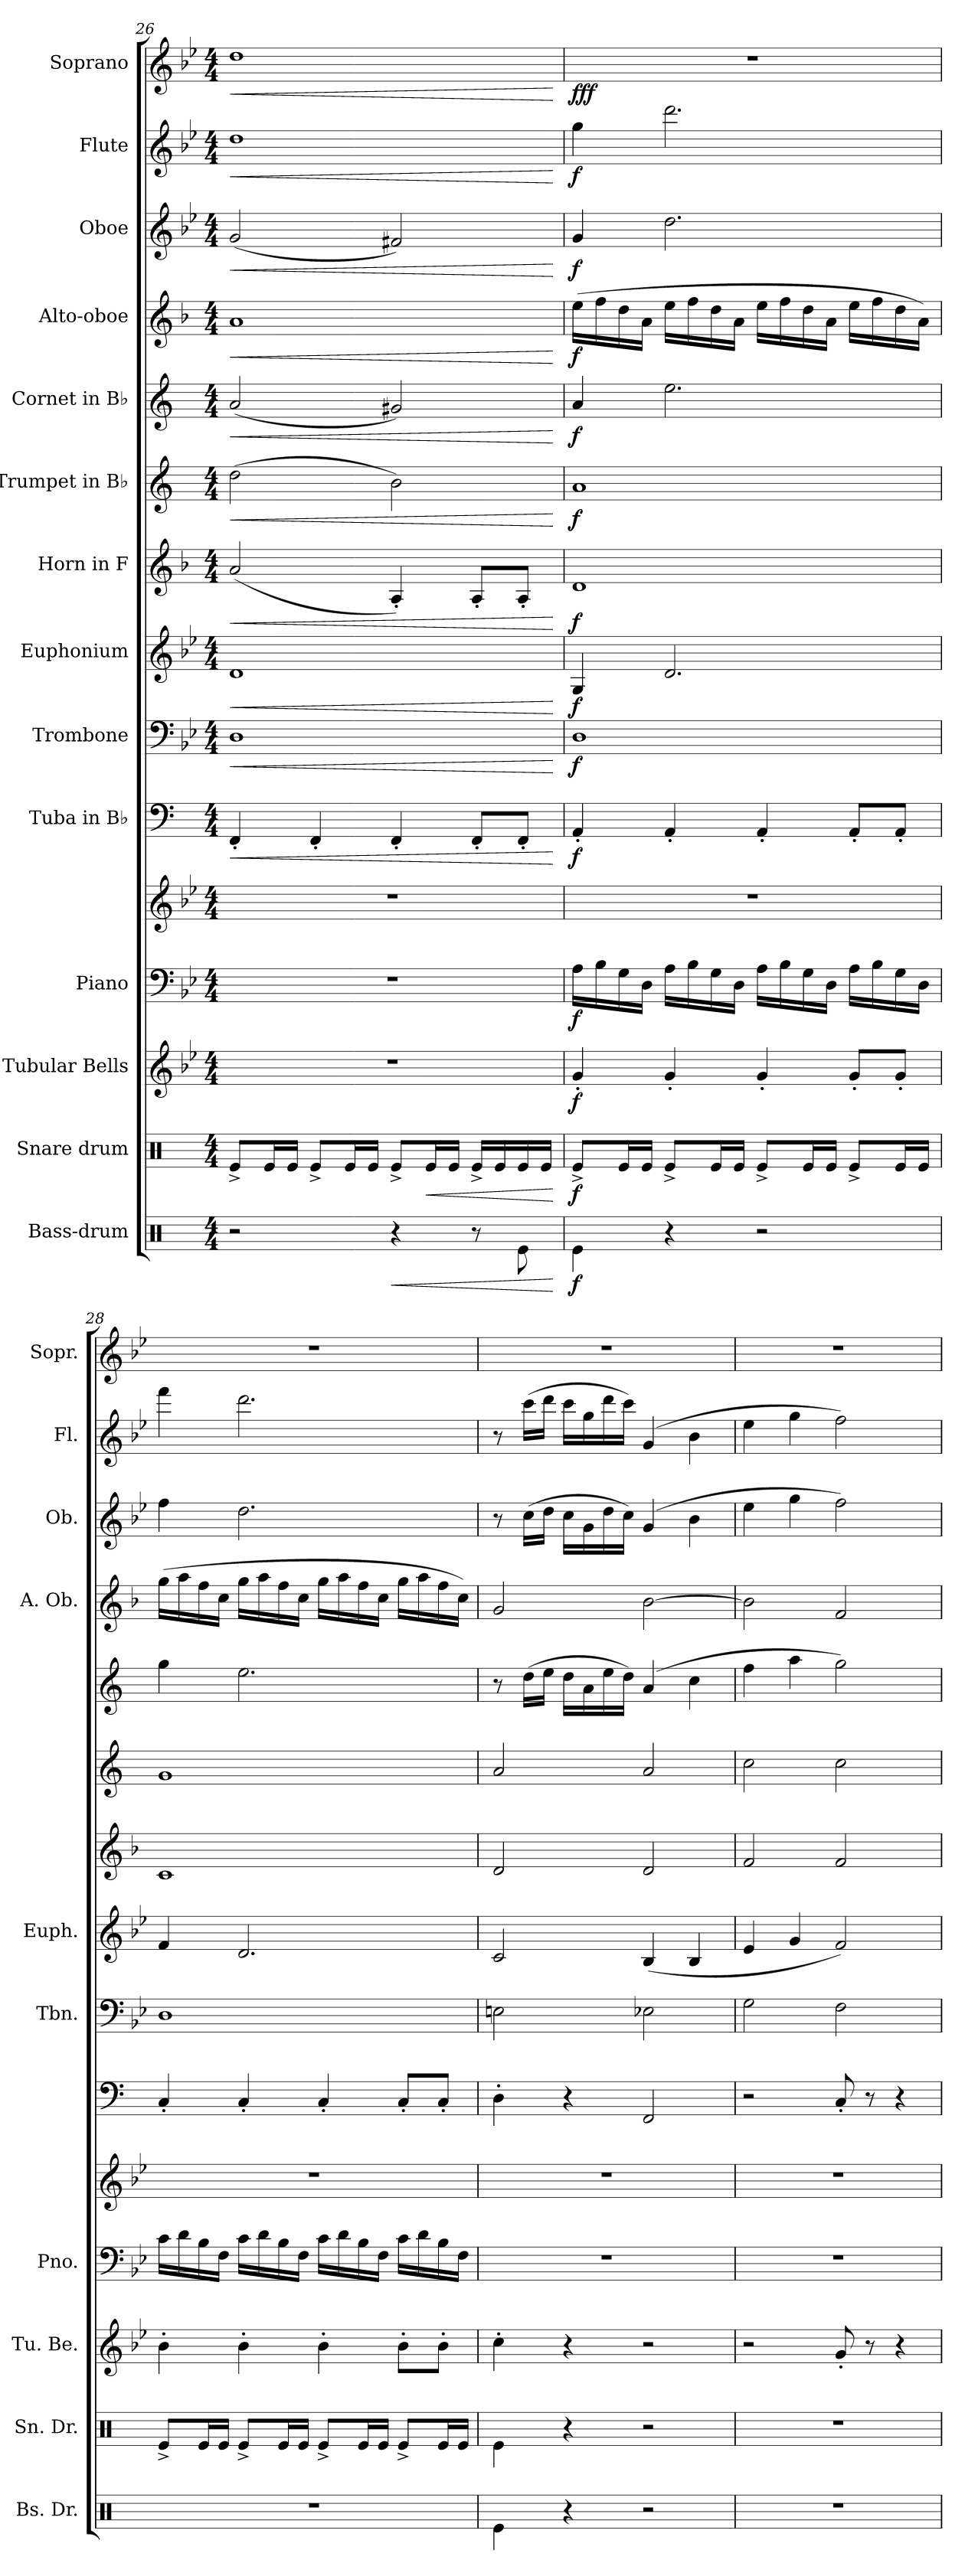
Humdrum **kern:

**kern	**dynam	**kern	**dynam	**kern	**dynam	**kern	**kern	**dynam	**kern	**dynam	**kern	**dynam	**kern	**dynam	**kern	**dynam	**kern	**dynam	**kern	**dynam	**kern	**dynam	**kern	**dynam	**kern	**dynam	**kern	**dynam
*part14	*part14	*part13	*part13	*part12	*part12	*part11	*part11	*part11	*part10	*part10	*part9	*part9	*part8	*part8	*part7	*part7	*part6	*part6	*part5	*part5	*part4	*part4	*part3	*part3	*part2	*part2	*part1	*part1
*staff15	*staff15	*staff14	*staff14	*staff13	*staff13	*staff12	*staff11	*staff11/12	*staff10	*staff10	*staff9	*staff9	*staff8	*staff8	*staff7	*staff7	*staff6	*staff6	*staff5	*staff5	*staff4	*staff4	*staff3	*staff3	*staff2	*staff2	*staff1	*staff1
*I"Bass-drum	*	*I"Snare drum	*	*I"Tubular Bells	*	*I"Piano	*	*	*I"Tuba in B♭	*	*I"Trombone	*	*I"Euphonium	*	*I"Horn in F	*	*I"Trumpet in B♭	*	*I"Cornet in B♭	*	*I"Alto-oboe	*	*I"Oboe	*	*I"Flute	*	*I"Soprano	*
*I'Bs. Dr.	*	*I'Sn. Dr.	*	*I'Tu. Be.	*	*I'Pno.	*	*	*	*	*I'Tbn.	*	*I'Euph.	*	*	*	*	*	*	*	*I'A. Ob.	*	*I'Ob.	*	*I'Fl.	*	*I'Sopr.	*
!!LO:PB:g=z
*clefX	*	*clefX	*	*clefG2	*	*clefF4	*clefG2	*	*clefF4	*	*clefF4	*	*clefG2	*	*clefG2	*	*clefG2	*	*clefG2	*	*clefG2	*	*clefG2	*	*clefG2	*	*clefG2	*
*	*	*	*	*	*	*	*	*	*ITrd1c2	*	*	*	*ITrd8c14	*	*ITrd4c7	*	*ITrd1c2	*	*ITrd1c2	*	*ITrd4c7	*	*	*	*	*	*	*
*k[]	*	*k[]	*	*k[b-e-]	*	*k[b-e-]	*k[b-e-]	*	*k[b-e-]	*	*k[b-e-]	*	*k[b-e-]	*	*k[b-e-]	*	*k[b-e-]	*	*k[b-e-]	*	*k[b-e-]	*	*k[b-e-]	*	*k[b-e-]	*	*k[b-e-]	*
*M4/4	*	*M4/4	*	*M4/4	*	*M4/4	*M4/4	*	*M4/4	*	*M4/4	*	*M4/4	*	*M4/4	*	*M4/4	*	*M4/4	*	*M4/4	*	*M4/4	*	*M4/4	*	*M4/4	*
=26	=26	=26	=26	=26	=26	=26	=26	=26	=26	=26	=26	=26	=26	=26	=26	=26	=26	=26	=26	=26	=26	=26	=26	=26	=26	=26	=26	=26
!	!	!	!	!	!	!	!	!	!	!LO:HP:b	!	!LO:HP:b	!	!LO:HP:b	!	!LO:HP:b	!	!LO:HP:b	!	!LO:HP:b	!	!LO:HP:b	!	!LO:HP:b	!	!LO:HP:b	!	!LO:HP:b
2r	.	8Re^/L	.	1r	.	1r	1r	.	4EE-'/	<	1D	<	1D	<	(2d/	<	(2cc\	<	(2g/	<	1d	<	(2g/	<	1dd	<	1dd	<
.	.	16Re/L	.	.	.	.	.	.	.	.	.	.	.	.	.	.	.	.	.	.	.	.	.	.	.	.	.	.
.	.	16Re/JJ	.	.	.	.	.	.	.	.	.	.	.	.	.	.	.	.	.	.	.	.	.	.	.	.	.	.
.	.	8Re^/L	.	.	.	.	.	.	4EE-'/	.	.	.	.	.	.	.	.	.	.	.	.	.	.	.	.	.	.	.
.	.	16Re/L	.	.	.	.	.	.	.	.	.	.	.	.	.	.	.	.	.	.	.	.	.	.	.	.	.	.
.	.	16Re/JJ	.	.	.	.	.	.	.	.	.	.	.	.	.	.	.	.	.	.	.	.	.	.	.	.	.	.
!	!LO:HP:b	!	!	!	!	!	!	!	!	!	!	!	!	!	!	!	!	!	!	!	!	!	!	!	!	!	!	!
4r	<	8Re^/L	.	.	.	.	.	.	4EE-'/	.	.	.	.	.	4D'/)	.	2a\)	.	2f#X/)	.	.	.	2f#X/)	.	.	.	.	.
!	!	!	!LO:HP:b	!	!	!	!	!	!	!	!	!	!	!	!	!	!	!	!	!	!	!	!	!	!	!	!	!
.	.	16Re/L	<	.	.	.	.	.	.	.	.	.	.	.	.	.	.	.	.	.	.	.	.	.	.	.	.	.
.	.	16Re/JJ	.	.	.	.	.	.	.	.	.	.	.	.	.	.	.	.	.	.	.	.	.	.	.	.	.	.
8r	.	16Re^/LL	.	.	.	.	.	.	8EE-'/L	.	.	.	.	.	8D'/L	.	.	.	.	.	.	.	.	.	.	.	.	.
.	.	16Re/	.	.	.	.	.	.	.	.	.	.	.	.	.	.	.	.	.	.	.	.	.	.	.	.	.	.
8Re\	.	16Re/	.	.	.	.	.	.	8EE-'/J	.	.	.	.	.	8D'/J	.	.	.	.	.	.	.	.	.	.	.	.	.
.	.	16Re/JJ	.	.	.	.	.	.	.	.	.	.	.	.	.	.	.	.	.	.	.	.	.	.	.	.	.	.
.	[	.	[	.	.	.	.	.	.	[	.	[	.	[	.	[	.	[	.	[	.	[	.	[	.	[	.	[
=27	=27	=27	=27	=27	=27	=27	=27	=27	=27	=27	=27	=27	=27	=27	=27	=27	=27	=27	=27	=27	=27	=27	=27	=27	=27	=27	=27	=27
!	!LO:DY:b	!	!LO:DY:b	!	!LO:DY:b	!	!	!LO:DY:b=2	!	!LO:DY:b	!	!LO:DY:b	!	!LO:DY:b	!	!LO:DY:b	!	!LO:DY:b	!	!LO:DY:b	!	!LO:DY:b	!	!LO:DY:b	!	!LO:DY:b	!	!LO:DY:b
4Re\	f	8Re^/L	f	4g'/	f	16A\LL	1r	f	4GG'/	f	1D	f	4GG/	f	1G	f	1g	f	4g/	f	(16a\LL	f	4g/	f	4gg\	f	1r	fff
.	.	.	.	.	.	16B-\	.	.	.	.	.	.	.	.	.	.	.	.	.	.	16b-\	.	.	.	.	.	.	.
.	.	16Re/L	.	.	.	16G\	.	.	.	.	.	.	.	.	.	.	.	.	.	.	16g\	.	.	.	.	.	.	.
.	.	16Re/JJ	.	.	.	16D\JJ	.	.	.	.	.	.	.	.	.	.	.	.	.	.	16d\JJ	.	.	.	.	.	.	.
4r	.	8Re^/L	.	4g'/	.	16A\LL	.	.	4GG'/	.	.	.	2.D/	.	.	.	.	.	2.dd\	.	16a\LL	.	2.dd\	.	2.ddd\	.	.	.
.	.	.	.	.	.	16B-\	.	.	.	.	.	.	.	.	.	.	.	.	.	.	16b-\	.	.	.	.	.	.	.
.	.	16Re/L	.	.	.	16G\	.	.	.	.	.	.	.	.	.	.	.	.	.	.	16g\	.	.	.	.	.	.	.
.	.	16Re/JJ	.	.	.	16D\JJ	.	.	.	.	.	.	.	.	.	.	.	.	.	.	16d\JJ	.	.	.	.	.	.	.
2r	.	8Re^/L	.	4g'/	.	16A\LL	.	.	4GG'/	.	.	.	.	.	.	.	.	.	.	.	16a\LL	.	.	.	.	.	.	.
.	.	.	.	.	.	16B-\	.	.	.	.	.	.	.	.	.	.	.	.	.	.	16b-\	.	.	.	.	.	.	.
.	.	16Re/L	.	.	.	16G\	.	.	.	.	.	.	.	.	.	.	.	.	.	.	16g\	.	.	.	.	.	.	.
.	.	16Re/JJ	.	.	.	16D\JJ	.	.	.	.	.	.	.	.	.	.	.	.	.	.	16d\JJ	.	.	.	.	.	.	.
.	.	8Re^/L	.	8g'/L	.	16A\LL	.	.	8GG'/L	.	.	.	.	.	.	.	.	.	.	.	16a\LL	.	.	.	.	.	.	.
.	.	.	.	.	.	16B-\	.	.	.	.	.	.	.	.	.	.	.	.	.	.	16b-\	.	.	.	.	.	.	.
.	.	16Re/L	.	8g'/J	.	16G\	.	.	8GG'/J	.	.	.	.	.	.	.	.	.	.	.	16g\	.	.	.	.	.	.	.
.	.	16Re/JJ	.	.	.	16D\JJ	.	.	.	.	.	.	.	.	.	.	.	.	.	.	16d\JJ)	.	.	.	.	.	.	.
!!LO:PB:g=z
=28	=28	=28	=28	=28	=28	=28	=28	=28	=28	=28	=28	=28	=28	=28	=28	=28	=28	=28	=28	=28	=28	=28	=28	=28	=28	=28	=28	=28
1r	.	8Re^/L	.	4b-'\	.	16c\LL	1r	.	4BB-'/	.	1D	.	4F/	.	1F	.	1f	.	4ff\	.	(16cc\LL	.	4ff\	.	4fff\	.	1r	.
.	.	.	.	.	.	16d\	.	.	.	.	.	.	.	.	.	.	.	.	.	.	16dd\	.	.	.	.	.	.	.
.	.	16Re/L	.	.	.	16B-\	.	.	.	.	.	.	.	.	.	.	.	.	.	.	16b-\	.	.	.	.	.	.	.
.	.	16Re/JJ	.	.	.	16F\JJ	.	.	.	.	.	.	.	.	.	.	.	.	.	.	16f\JJ	.	.	.	.	.	.	.
.	.	8Re^/L	.	4b-'\	.	16c\LL	.	.	4BB-'/	.	.	.	2.D/	.	.	.	.	.	2.dd\	.	16cc\LL	.	2.dd\	.	2.ddd\	.	.	.
.	.	.	.	.	.	16d\	.	.	.	.	.	.	.	.	.	.	.	.	.	.	16dd\	.	.	.	.	.	.	.
.	.	16Re/L	.	.	.	16B-\	.	.	.	.	.	.	.	.	.	.	.	.	.	.	16b-\	.	.	.	.	.	.	.
.	.	16Re/JJ	.	.	.	16F\JJ	.	.	.	.	.	.	.	.	.	.	.	.	.	.	16f\JJ	.	.	.	.	.	.	.
.	.	8Re^/L	.	4b-'\	.	16c\LL	.	.	4BB-'/	.	.	.	.	.	.	.	.	.	.	.	16cc\LL	.	.	.	.	.	.	.
.	.	.	.	.	.	16d\	.	.	.	.	.	.	.	.	.	.	.	.	.	.	16dd\	.	.	.	.	.	.	.
.	.	16Re/L	.	.	.	16B-\	.	.	.	.	.	.	.	.	.	.	.	.	.	.	16b-\	.	.	.	.	.	.	.
.	.	16Re/JJ	.	.	.	16F\JJ	.	.	.	.	.	.	.	.	.	.	.	.	.	.	16f\JJ	.	.	.	.	.	.	.
.	.	8Re^/L	.	8b-'\L	.	16c\LL	.	.	8BB-'/L	.	.	.	.	.	.	.	.	.	.	.	16cc\LL	.	.	.	.	.	.	.
.	.	.	.	.	.	16d\	.	.	.	.	.	.	.	.	.	.	.	.	.	.	16dd\	.	.	.	.	.	.	.
.	.	16Re/L	.	8b-'\J	.	16B-\	.	.	8BB-'/J	.	.	.	.	.	.	.	.	.	.	.	16b-\	.	.	.	.	.	.	.
.	.	16Re/JJ	.	.	.	16F\JJ	.	.	.	.	.	.	.	.	.	.	.	.	.	.	16f\JJ)	.	.	.	.	.	.	.
=29	=29	=29	=29	=29	=29	=29	=29	=29	=29	=29	=29	=29	=29	=29	=29	=29	=29	=29	=29	=29	=29	=29	=29	=29	=29	=29	=29	=29
4Re\	.	4Re\	.	4cc'\	.	1r	1r	.	4C'\	.	2En\	.	2C/	.	2G/	.	2g/	.	8r	.	2c/	.	8r	.	8r	.	1r	.
.	.	.	.	.	.	.	.	.	.	.	.	.	.	.	.	.	.	.	(16cc\LL	.	.	.	(16cc\LL	.	(16ccc\LL	.	.	.
.	.	.	.	.	.	.	.	.	.	.	.	.	.	.	.	.	.	.	16dd\JJ	.	.	.	16dd\JJ	.	16ddd\JJ	.	.	.
4r	.	4r	.	4r	.	.	.	.	4r	.	.	.	.	.	.	.	.	.	16cc\LL	.	.	.	16cc\LL	.	16ccc\LL	.	.	.
.	.	.	.	.	.	.	.	.	.	.	.	.	.	.	.	.	.	.	16g\	.	.	.	16g\	.	16gg\	.	.	.
.	.	.	.	.	.	.	.	.	.	.	.	.	.	.	.	.	.	.	16dd\	.	.	.	16dd\	.	16ddd\	.	.	.
.	.	.	.	.	.	.	.	.	.	.	.	.	.	.	.	.	.	.	16cc\JJ)	.	.	.	16cc\JJ)	.	16ccc\JJ)	.	.	.
2r	.	2r	.	2r	.	.	.	.	2EE-/	.	2E-X\	.	(4BB-/	.	2G/	.	2g/	.	(4g/	.	[2e-\	.	(4g/	.	(4g/	.	.	.
.	.	.	.	.	.	.	.	.	.	.	.	.	4BB-/	.	.	.	.	.	4b-\	.	.	.	4b-\	.	4b-\	.	.	.
=30	=30	=30	=30	=30	=30	=30	=30	=30	=30	=30	=30	=30	=30	=30	=30	=30	=30	=30	=30	=30	=30	=30	=30	=30	=30	=30	=30	=30
1r	.	1r	.	2r	.	1r	1r	.	2r	.	2G\	.	4E-/	.	2B-/	.	2b-\	.	4ee-\	.	2e-\]	.	4ee-\	.	4ee-\	.	1r	.
.	.	.	.	.	.	.	.	.	.	.	.	.	4G/	.	.	.	.	.	4gg\	.	.	.	4gg\	.	4gg\	.	.	.
.	.	.	.	8g'/	.	.	.	.	8BB-'/	.	2F\	.	2F/)	.	2B-/	.	2b-\	.	2ff\)	.	2B-/	.	2ff\)	.	2ff\)	.	.	.
.	.	.	.	8r	.	.	.	.	8r	.	.	.	.	.	.	.	.	.	.	.	.	.	.	.	.	.	.	.
.	.	.	.	4r	.	.	.	.	4r	.	.	.	.	.	.	.	.	.	.	.	.	.	.	.	.	.	.	.
=	=	=	=	=	=	=	=	=	=	=	=	=	=	=	=	=	=	=	=	=	=	=	=	=	=	=	=	=
*-	*-	*-	*-	*-	*-	*-	*-	*-	*-	*-	*-	*-	*-	*-	*-	*-	*-	*-	*-	*-	*-	*-	*-	*-	*-	*-	*-	*-
